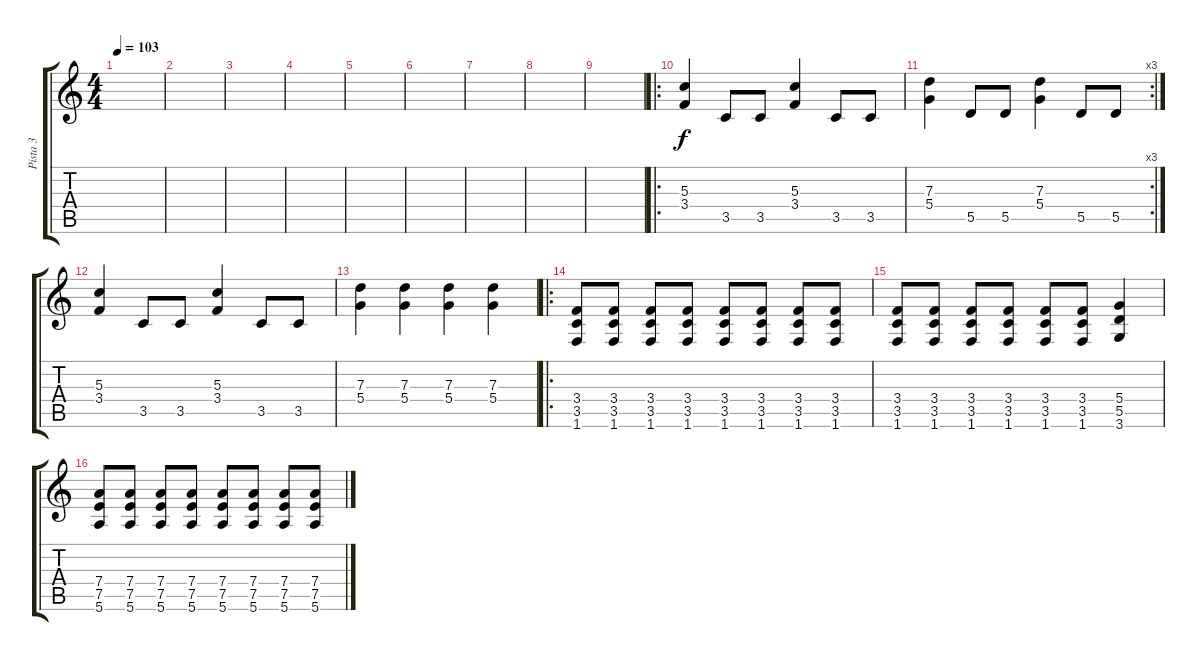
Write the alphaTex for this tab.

\track ("Pista 3" "Pista 3") {instrument acousticguitarsteel}
\staff {score tabs}
\tuning (E4 B3 G3 D3 A2 E2) {hide}
\ts (4 4)
\tempo 103
\clef g2
\ks c
|
|
|
|
|
|
|
|
|
\ro
(5.3 3.4).4{volume 6 instrument acousticguitarsteel} 3.5.8 3.5.8 (5.3 3.4).4 3.5.8 3.5.8 |
\rc 3
(7.3 5.4).4 5.5.8 5.5.8 (7.3 5.4).4 5.5.8 5.5.8 |
(5.3 3.4).4 3.5.8 3.5.8 (5.3 3.4).4 3.5.8 3.5.8 |
(7.3 5.4).4 (7.3 5.4).4 (7.3 5.4).4 (7.3 5.4).4 |
\ro
(3.4 3.5 1.6).8{volume 10 instrument overdrivenguitar} (3.4 3.5 1.6).8 (3.4 3.5 1.6).8 (3.4 3.5 1.6).8 (3.4 3.5 1.6).8 (3.4 3.5 1.6).8 (3.4 3.5 1.6).8 (3.4 3.5 1.6).8 |
(3.4 3.5 1.6).8 (3.4 3.5 1.6).8 (3.4 3.5 1.6).8 (3.4 3.5 1.6).8 (3.4 3.5 1.6).8 (3.4 3.5 1.6).8 (5.4 5.5 3.6).4 |
(7.4 7.5 5.6).8 (7.4 7.5 5.6).8 (7.4 7.5 5.6).8 (7.4 7.5 5.6).8 (7.4 7.5 5.6).8 (7.4 7.5 5.6).8 (7.4 7.5 5.6).8 (7.4 7.5 5.6).8
